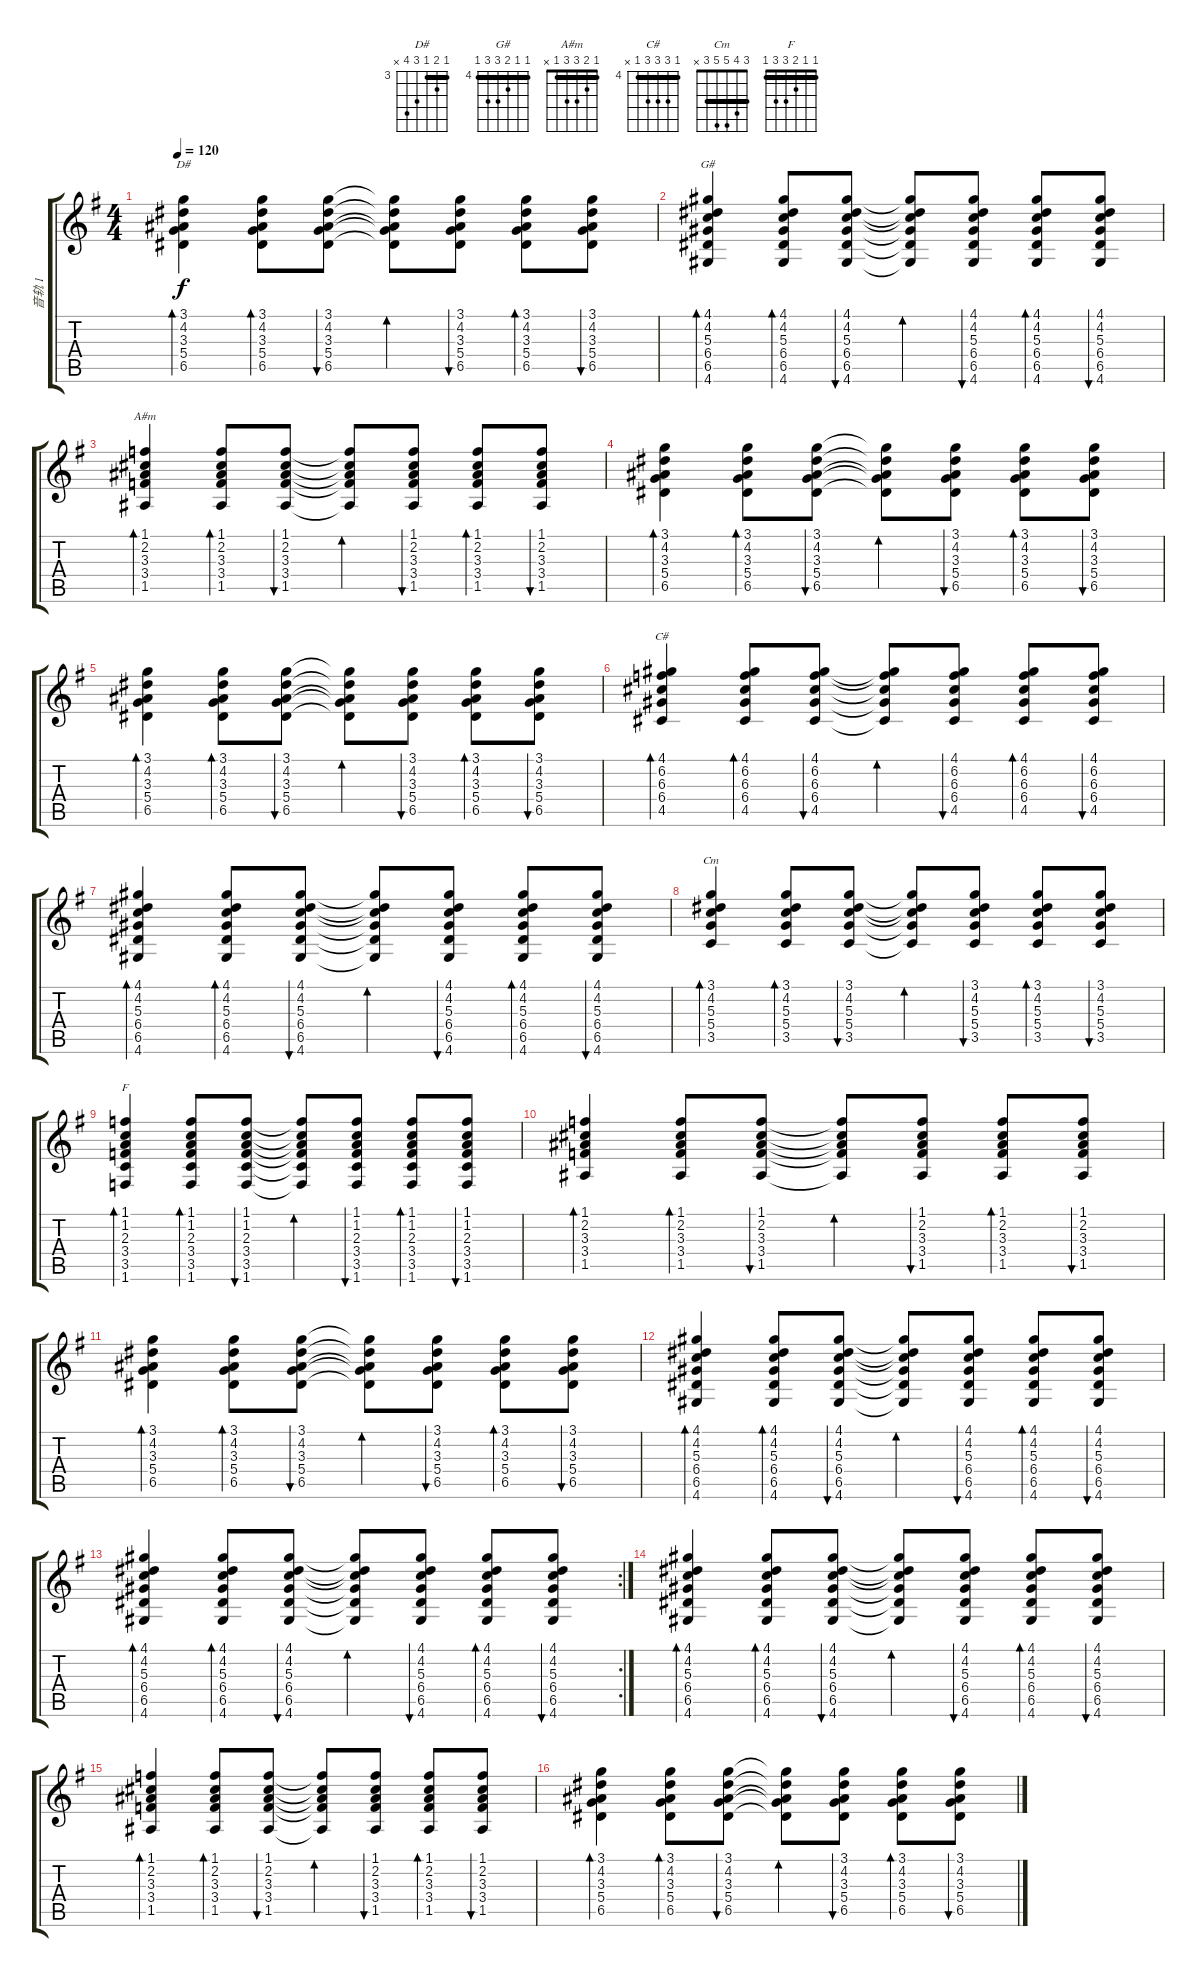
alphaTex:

\track ("音轨 1" "音轨 1") {instrument acousticguitarsteel}
\staff {score tabs}
\tuning (E4 B3 G3 D3 A2 E2) {hide}
\chord ("D#" 3 4 3 5 6 x) {firstfret 3 barre 3}
\chord ("G#" 4 4 5 6 6 4) {firstfret 4 barre 4}
\chord ("A#m" 1 2 3 3 1 x) {barre 1}
\chord ("C#" 4 6 6 6 4 x) {firstfret 4 barre 4}
\chord ("Cm" 3 4 5 5 3 x) {barre 3}
\chord ("F" 1 1 2 3 3 1) {barre 1}
\ts (4 4)
\tempo 120
\clef g2
\ks g
(3.1 4.2 3.3 5.4 6.5).4{bd 60 ch "D#" dy f} (3.1 4.2 3.3 5.4 6.5).8{bd 60} (3.1 4.2 3.3 5.4 6.5).8{bu 60} (3.1{t} 4.2{t} 3.3{t} 5.4{t} 6.5{t}).8{bd 60} (3.1 4.2 3.3 5.4 6.5).8{bu 60} (3.1 4.2 3.3 5.4 6.5).8{bd 60} (3.1 4.2 3.3 5.4 6.5).8{bu 60} |
(4.1 4.2 5.3 6.4 6.5 4.6).4{bd 60 ch "G#"} (4.1 4.2 5.3 6.4 6.5 4.6).8{bd 60} (4.1 4.2 5.3 6.4 6.5 4.6).8{bu 60} (4.1{t} 4.2{t} 5.3{t} 6.4{t} 6.5{t} 4.6{t}).8{bd 60} (4.1 4.2 5.3 6.4 6.5 4.6).8{bu 60} (4.1 4.2 5.3 6.4 6.5 4.6).8{bd 60} (4.1 4.2 5.3 6.4 6.5 4.6).8{bu 60} |
(1.1 2.2 3.3 3.4 1.5).4{bd 60 ch "A#m"} (1.1 2.2 3.3 3.4 1.5).8{bd 60} (1.1 2.2 3.3 3.4 1.5).8{bu 60} (1.1{t} 2.2{t} 3.3{t} 3.4{t} 1.5{t}).8{bd 60} (1.1 2.2 3.3 3.4 1.5).8{bu 60} (1.1 2.2 3.3 3.4 1.5).8{bd 60} (1.1 2.2 3.3 3.4 1.5).8{bu 60} |
(3.1 4.2 3.3 5.4 6.5).4{bd 60} (3.1 4.2 3.3 5.4 6.5).8{bd 60} (3.1 4.2 3.3 5.4 6.5).8{bu 60} (3.1{t} 4.2{t} 3.3{t} 5.4{t} 6.5{t}).8{bd 60} (3.1 4.2 3.3 5.4 6.5).8{bu 60} (3.1 4.2 3.3 5.4 6.5).8{bd 60} (3.1 4.2 3.3 5.4 6.5).8{bu 60} |
(3.1 4.2 3.3 5.4 6.5).4{bd 60} (3.1 4.2 3.3 5.4 6.5).8{bd 60} (3.1 4.2 3.3 5.4 6.5).8{bu 60} (3.1{t} 4.2{t} 3.3{t} 5.4{t} 6.5{t}).8{bd 60} (3.1 4.2 3.3 5.4 6.5).8{bu 60} (3.1 4.2 3.3 5.4 6.5).8{bd 60} (3.1 4.2 3.3 5.4 6.5).8{bu 60} |
(4.1 6.2 6.3 6.4 4.5).4{bd 30 ch "C#"} (4.1 6.2 6.3 6.4 4.5).8{bd 60} (4.1 6.2 6.3 6.4 4.5).8{bu 60} (4.1{t} 6.2{t} 6.3{t} 6.4{t} 4.5{t}).8{bd 60} (4.1 6.2 6.3 6.4 4.5).8{bu 60} (4.1 6.2 6.3 6.4 4.5).8{bd 60} (4.1 6.2 6.3 6.4 4.5).8{bu 60} |
(4.1 4.2 5.3 6.4 6.5 4.6).4{bd 60} (4.1 4.2 5.3 6.4 6.5 4.6).8{bd 60} (4.1 4.2 5.3 6.4 6.5 4.6).8{bu 60} (4.1{t} 4.2{t} 5.3{t} 6.4{t} 6.5{t} 4.6{t}).8{bd 60} (4.1 4.2 5.3 6.4 6.5 4.6).8{bu 60} (4.1 4.2 5.3 6.4 6.5 4.6).8{bd 60} (4.1 4.2 5.3 6.4 6.5 4.6).8{bu 60} |
(3.1 4.2 5.3 5.4 3.5).4{bd 60 ch "Cm"} (3.1 4.2 5.3 5.4 3.5).8{bd 60} (3.1 4.2 5.3 5.4 3.5).8{bu 60} (3.1{t} 4.2{t} 5.3{t} 5.4{t} 3.5{t}).8{bd 60} (3.1 4.2 5.3 5.4 3.5).8{bu 60} (3.1 4.2 5.3 5.4 3.5).8{bd 60} (3.1 4.2 5.3 5.4 3.5).8{bu 60} |
(1.1 1.2 2.3 3.4 3.5 1.6).4{bd 60 ch "F"} (1.1 1.2 2.3 3.4 3.5 1.6).8{bd 60} (1.1 1.2 2.3 3.4 3.5 1.6).8{bu 60} (1.1{t} 1.2{t} 2.3{t} 3.4{t} 3.5{t} 1.6{t}).8{bd 60} (1.1 1.2 2.3 3.4 3.5 1.6).8{bu 60} (1.1 1.2 2.3 3.4 3.5 1.6).8{bd 60} (1.1 1.2 2.3 3.4 3.5 1.6).8{bu 60} |
(1.1 2.2 3.3 3.4 1.5).4{bd 60} (1.1 2.2 3.3 3.4 1.5).8{bd 60} (1.1 2.2 3.3 3.4 1.5).8{bu 60} (1.1{t} 2.2{t} 3.3{t} 3.4{t} 1.5{t}).8{bd 60} (1.1 2.2 3.3 3.4 1.5).8{bu 60} (1.1 2.2 3.3 3.4 1.5).8{bd 60} (1.1 2.2 3.3 3.4 1.5).8{bu 60} |
(3.1 4.2 3.3 5.4 6.5).4{bd 60} (3.1 4.2 3.3 5.4 6.5).8{bd 60} (3.1 4.2 3.3 5.4 6.5).8{bu 60} (3.1{t} 4.2{t} 3.3{t} 5.4{t} 6.5{t}).8{bd 60} (3.1 4.2 3.3 5.4 6.5).8{bu 60 txt ""} (3.1 4.2 3.3 5.4 6.5).8{bd 60} (3.1 4.2 3.3 5.4 6.5).8{bu 60} |
(4.1 4.2 5.3 6.4 6.5 4.6).4{bd 60} (4.1 4.2 5.3 6.4 6.5 4.6).8{bd 60} (4.1 4.2 5.3 6.4 6.5 4.6).8{bu 60} (4.1{t} 4.2{t} 5.3{t} 6.4{t} 6.5{t} 4.6{t}).8{bd 60} (4.1 4.2 5.3 6.4 6.5 4.6).8{bu 60} (4.1 4.2 5.3 6.4 6.5 4.6).8{bd 60} (4.1 4.2 5.3 6.4 6.5 4.6).8{bu 60} |
\rc 2
(4.1 4.2 5.3 6.4 6.5 4.6).4{bd 60} (4.1 4.2 5.3 6.4 6.5 4.6).8{bd 60} (4.1 4.2 5.3 6.4 6.5 4.6).8{bu 60} (4.1{t} 4.2{t} 5.3{t} 6.4{t} 6.5{t} 4.6{t}).8{bd 60} (4.1 4.2 5.3 6.4 6.5 4.6).8{bu 60} (4.1 4.2 5.3 6.4 6.5 4.6).8{bd 60} (4.1 4.2 5.3 6.4 6.5 4.6).8{bu 60} |
(4.1 4.2 5.3 6.4 6.5 4.6).4{bd 60} (4.1 4.2 5.3 6.4 6.5 4.6).8{bd 60} (4.1 4.2 5.3 6.4 6.5 4.6).8{bu 60} (4.1{t} 4.2{t} 5.3{t} 6.4{t} 6.5{t} 4.6{t}).8{bd 60} (4.1 4.2 5.3 6.4 6.5 4.6).8{bu 60} (4.1 4.2 5.3 6.4 6.5 4.6).8{bd 60} (4.1 4.2 5.3 6.4 6.5 4.6).8{bu 60} |
(1.1 2.2 3.3 3.4 1.5).4{bd 60} (1.1 2.2 3.3 3.4 1.5).8{bd 60} (1.1 2.2 3.3 3.4 1.5).8{bu 60} (1.1{t} 2.2{t} 3.3{t} 3.4{t} 1.5{t}).8{bd 60} (1.1 2.2 3.3 3.4 1.5).8{bu 60} (1.1 2.2 3.3 3.4 1.5).8{bd 60} (1.1 2.2 3.3 3.4 1.5).8{bu 60} |
(3.1 4.2 3.3 5.4 6.5).4{bd 60} (3.1 4.2 3.3 5.4 6.5).8{bd 60} (3.1 4.2 3.3 5.4 6.5).8{bu 60} (3.1{t} 4.2{t} 3.3{t} 5.4{t} 6.5{t}).8{bd 60} (3.1 4.2 3.3 5.4 6.5).8{bu 60} (3.1 4.2 3.3 5.4 6.5).8{bd 60} (3.1 4.2 3.3 5.4 6.5).8{bu 60}
